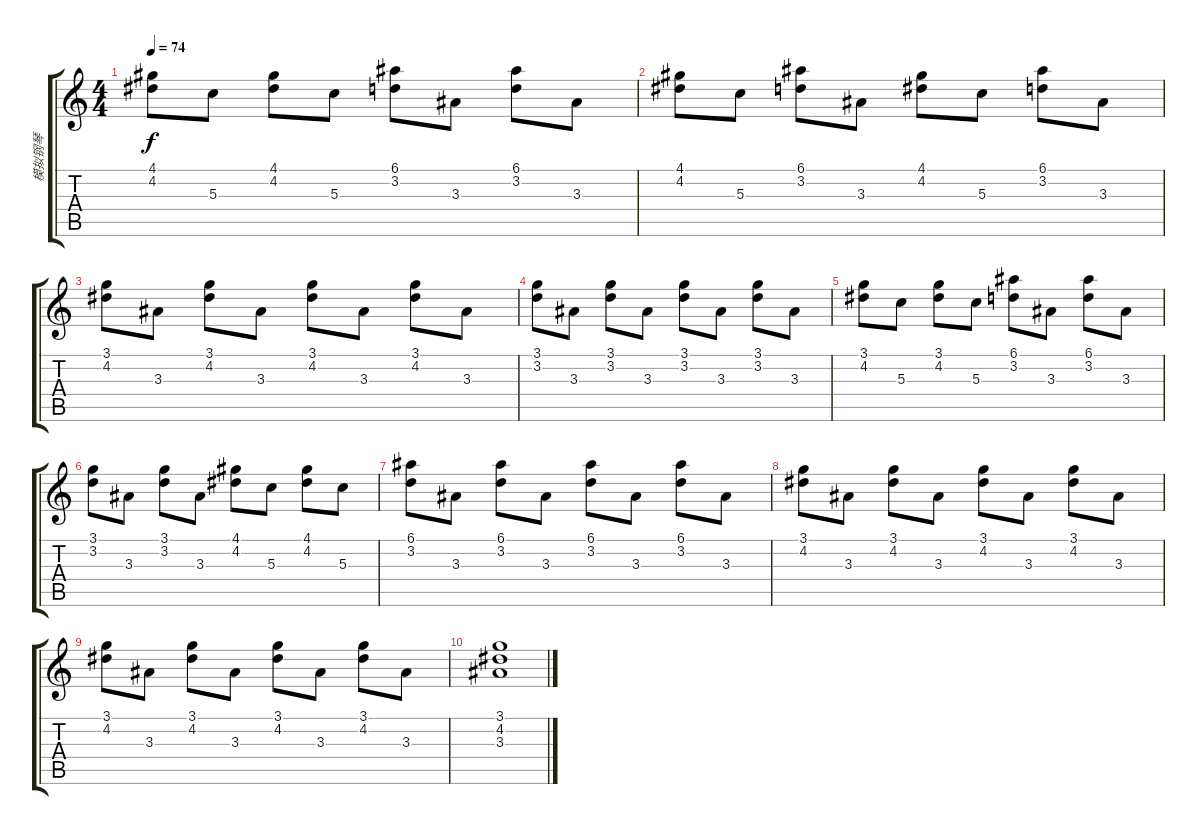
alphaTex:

\track ("模拟钢琴" "模拟钢琴") {instrument acousticguitarsteel}
\staff {score tabs}
\tuning (E4 B3 G3 D3 A2 E2) {hide}
\ts (4 4)
\tempo 74
\clef g2
\ks c
(4.1 4.2).8{dy f} 5.3.8 (4.1 4.2).8 5.3.8 (6.1 3.2).8 3.3.8 (6.1 3.2).8 3.3.8 |
(4.1 4.2).8 5.3.8 (6.1 3.2).8 3.3.8 (4.1 4.2).8 5.3.8 (6.1 3.2).8 3.3.8 |
(3.1 4.2).8 3.3.8 (3.1 4.2).8 3.3.8 (3.1 4.2).8 3.3.8 (3.1 4.2).8 3.3.8 |
(3.1 3.2).8 3.3.8 (3.1 3.2).8 3.3.8 (3.1 3.2).8 3.3.8 (3.1 3.2).8 3.3.8 |
(3.1 4.2).8 5.3.8 (3.1 4.2).8 5.3.8 (6.1 3.2).8 3.3.8 (6.1 3.2).8 3.3.8 |
(3.1 3.2).8 3.3.8 (3.1 3.2).8 3.3.8 (4.1 4.2).8 5.3.8 (4.1 4.2).8 5.3.8 |
(6.1 3.2).8 3.3.8 (6.1 3.2).8 3.3.8 (6.1 3.2).8 3.3.8 (6.1 3.2).8 3.3.8 |
(3.1 4.2).8 3.3.8 (3.1 4.2).8 3.3.8 (3.1 4.2).8 3.3.8 (3.1 4.2).8 3.3.8 |
(3.1 4.2).8 3.3.8 (3.1 4.2).8 3.3.8 (3.1 4.2).8 3.3.8 (3.1 4.2).8 3.3.8 |
(3.1 4.2 3.3).1
